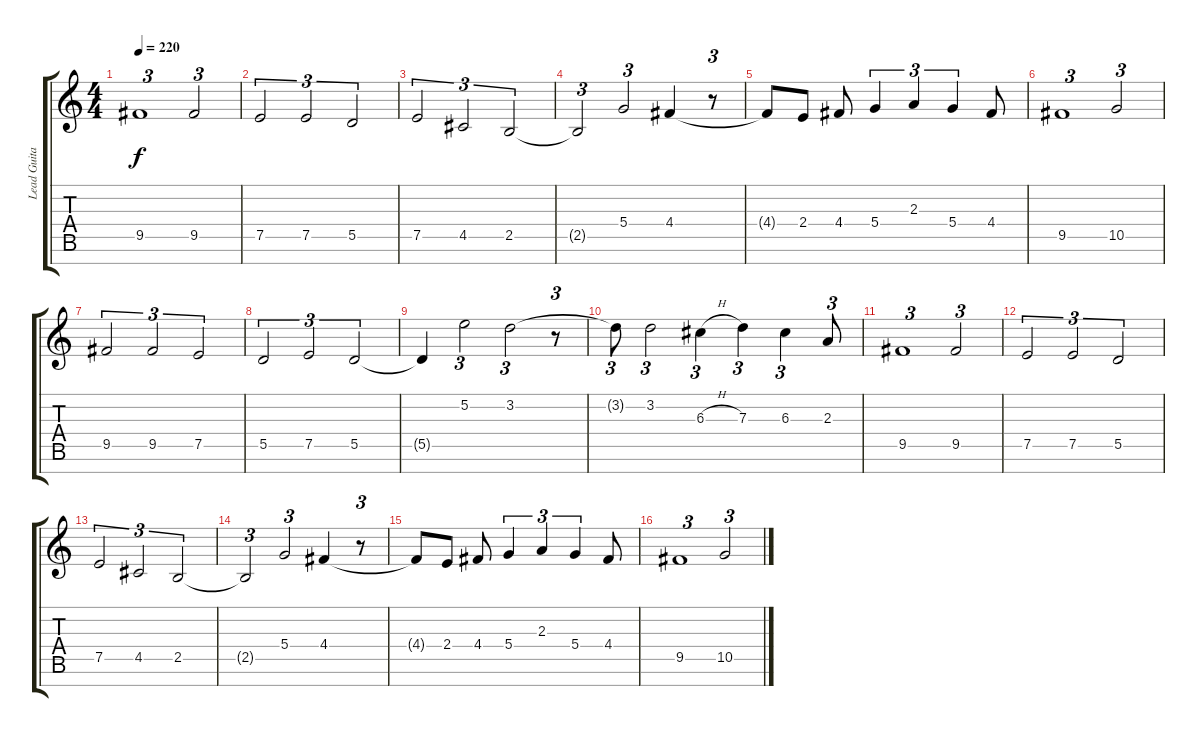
\track ("Lead Guitar (Buz McGrath)" "Lead Guita") {instrument overdrivenguitar}
\staff {score tabs}
\tuning (E4 B3 G3 D3 A2 E2 B1) {hide}
\ts (4 4)
\tempo 220
\clef g2
\ks c
9.5.1{tu (3 2) dy f} 9.5.2{tu (3 2)} |
7.5.2{tu (3 2)} 7.5.2{tu (3 2)} 5.5.2{tu (3 2)} |
7.5.2{tu (3 2)} 4.5.2{tu (3 2)} 2.5.2{tu (3 2)} |
2.5{t}.2{tu (3 2)} 5.4.2{tu (3 2)} 4.4.4 r.8{tu (3 2)} |
4.4{t}.8 2.4.8 4.4.8 5.4.4{tu (3 2)} 2.3.4{tu (3 2)} 5.4.4{tu (3 2)} 4.4.8 |
9.5.1{tu (3 2)} 10.5.2{tu (3 2)} |
9.5.2{tu (3 2)} 9.5.2{tu (3 2)} 7.5.2{tu (3 2)} |
5.5.2{tu (3 2)} 7.5.2{tu (3 2)} 5.5.2{tu (3 2)} |
5.5{t}.4 5.2.2{tu (3 2)} 3.2.2{tu (3 2)} r.8{tu (3 2)} |
3.2{t}.8{tu (3 2)} 3.2.2{tu (3 2)} 6.3{h}.4{tu (3 2)} 7.3.4{tu (3 2)} 6.3.4{tu (3 2)} 2.3.8{tu (3 2)} |
9.5.1{tu (3 2)} 9.5.2{tu (3 2)} |
7.5.2{tu (3 2)} 7.5.2{tu (3 2)} 5.5.2{tu (3 2)} |
7.5.2{tu (3 2)} 4.5.2{tu (3 2)} 2.5.2{tu (3 2)} |
2.5{t}.2{tu (3 2)} 5.4.2{tu (3 2)} 4.4.4 r.8{tu (3 2)} |
4.4{t}.8 2.4.8 4.4.8 5.4.4{tu (3 2)} 2.3.4{tu (3 2)} 5.4.4{tu (3 2)} 4.4.8 |
9.5.1{tu (3 2)} 10.5.2{tu (3 2)}
